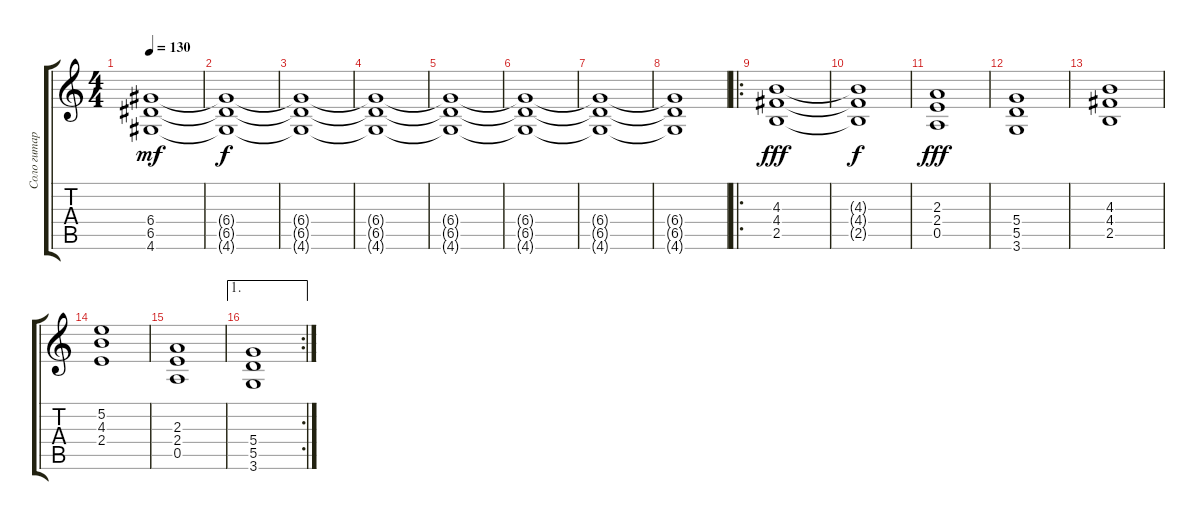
\track ("Соло гитара" "Соло гитар") {instrument distortionguitar}
\staff {score tabs}
\tuning (E4 B3 G3 D3 A2 E2) {hide}
\ts (4 4)
\tempo 130
\clef g2
\ks c
(6.4 6.5 4.6).1{dy mf} |
(6.4{t} 6.5{t} 4.6{t}).1{dy f} |
(6.4{t} 6.5{t} 4.6{t}).1 |
(6.4{t} 6.5{t} 4.6{t}).1 |
(6.4{t} 6.5{t} 4.6{t}).1 |
(6.4{t} 6.5{t} 4.6{t}).1 |
(6.4{t} 6.5{t} 4.6{t}).1 |
(6.4{t} 6.5{t} 4.6{t}).1 |
\ro
(4.3 4.4 2.5).1{dy fff} |
(4.3{t} 4.4{t} 2.5{t}).1{dy f} |
(2.3 2.4 0.5).1{dy fff} |
(5.4 5.5 3.6).1 |
(4.3 4.4 2.5).1 |
(5.2 4.3 2.4).1 |
(2.3 2.4 0.5).1 |
\ae 1
\rc 2
(5.4 5.5 3.6).1
